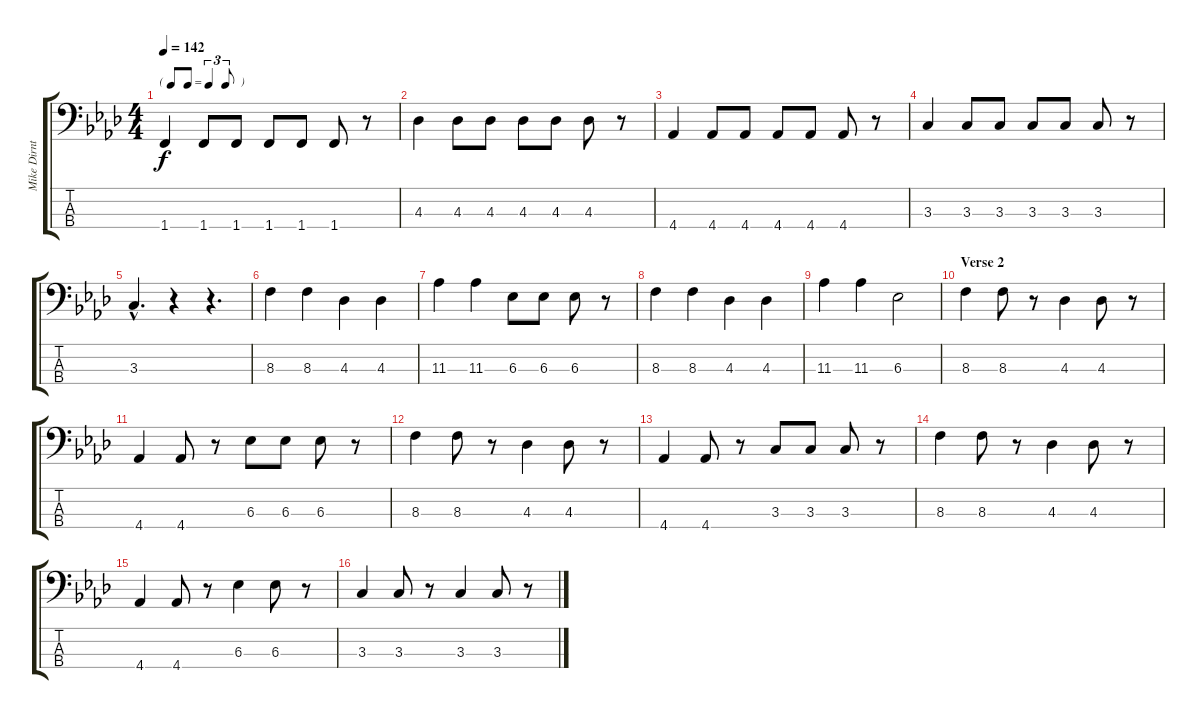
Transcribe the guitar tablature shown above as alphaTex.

\track ("Mike Dirnt (Bass Guitar)" "Mike Dirnt") {instrument electricbasspick}
\staff {score tabs}
\tuning (G2 D2 A1 E1) {hide}
\ts (4 4)
\tf triplet8th
\tempo 142
\clef f4
\ks ab
1.4.4{dy f} 1.4.8 1.4.8 1.4.8 1.4.8 1.4.8 r.8 |
4.3.4 4.3.8 4.3.8 4.3.8 4.3.8 4.3.8 r.8 |
4.4.4 4.4.8 4.4.8 4.4.8 4.4.8 4.4.8 r.8 |
3.3.4 3.3.8 3.3.8 3.3.8 3.3.8 3.3.8 r.8 |
3.3{hac}.4{d} r.4 r.4{d} |
8.3.4 8.3.4 4.3.4 4.3.4 |
11.3.4 11.3.4 6.3.8 6.3.8 6.3.8 r.8 |
8.3.4 8.3.4 4.3.4 4.3.4 |
11.3.4 11.3.4 6.3.2 |
\section ("" "Verse 2")
8.3.4 8.3.8 r.8 4.3.4 4.3.8 r.8 |
4.4.4 4.4.8 r.8 6.3.8 6.3.8 6.3.8 r.8 |
8.3.4 8.3.8 r.8 4.3.4 4.3.8 r.8 |
4.4.4 4.4.8 r.8 3.3.8 3.3.8 3.3.8 r.8 |
8.3.4 8.3.8 r.8 4.3.4 4.3.8 r.8 |
4.4.4 4.4.8 r.8 6.3.4 6.3.8 r.8 |
3.3.4 3.3.8 r.8 3.3.4 3.3.8 r.8
